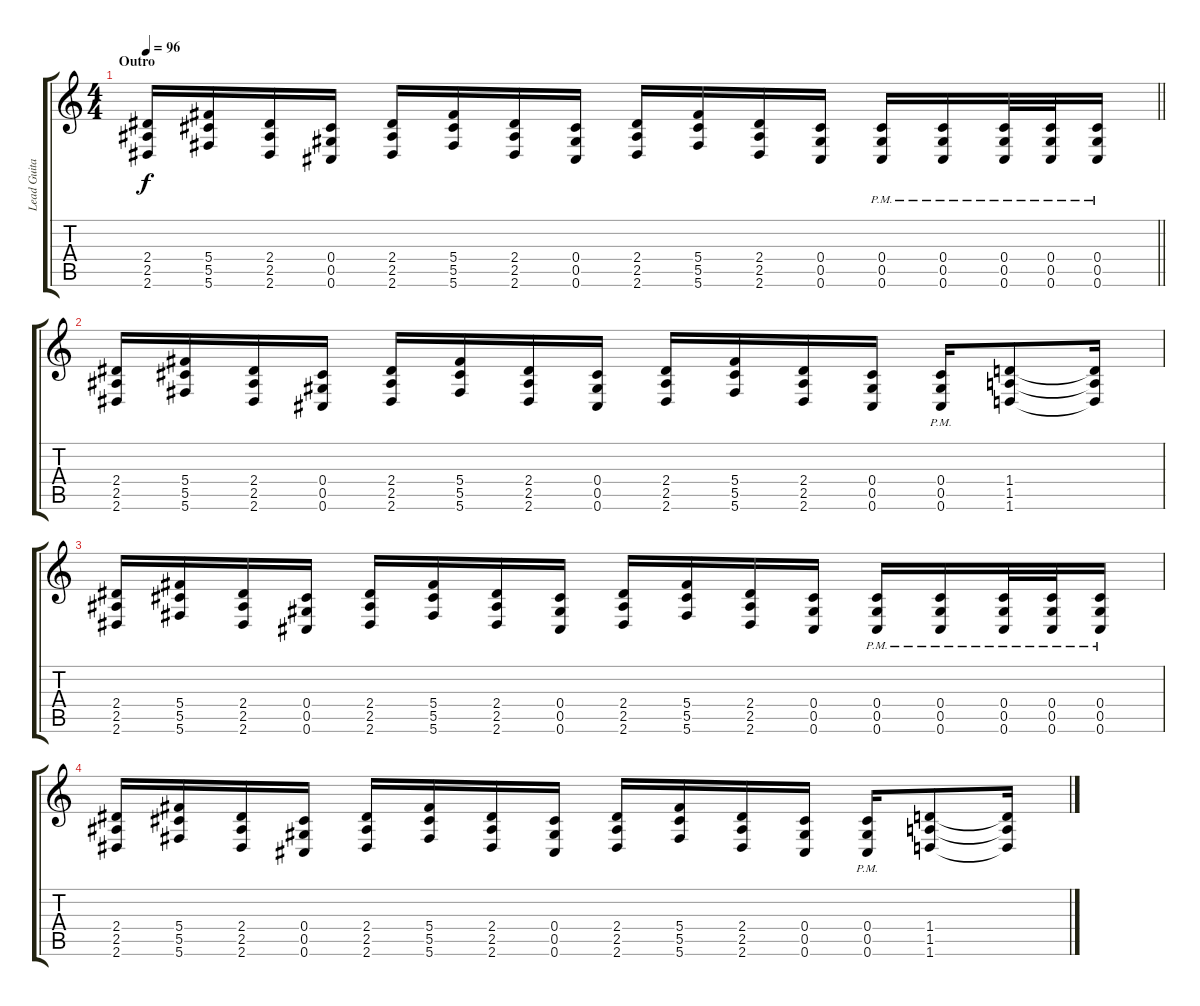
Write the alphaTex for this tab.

\track ("Lead Guitar" "Lead Guita") {instrument distortionguitar}
\staff {score tabs}
\tuning (Eb4 Bb3 Gb3 Db3 Ab2 Db2) {hide}
\ts (4 4)
\section ("" "Outro")
\tempo 96
\clef g2
\barLineRight lightlight
\ks c
(2.4 2.5 2.6).16{dy f} (5.4 5.5 5.6).16 (2.4 2.5 2.6).16 (0.4 0.5 0.6).16 (2.4 2.5 2.6).16 (5.4 5.5 5.6).16 (2.4 2.5 2.6).16 (0.4 0.5 0.6).16 (2.4 2.5 2.6).16 (5.4 5.5 5.6).16 (2.4 2.5 2.6).16 (0.4 0.5 0.6).16 (0.4{pm} 0.5{pm} 0.6{pm}).16 (0.4{pm} 0.5{pm} 0.6{pm}).16 (0.4{pm} 0.5{pm} 0.6{pm}).32 (0.4{pm} 0.5{pm} 0.6{pm}).32 (0.4{pm} 0.5{pm} 0.6{pm}).16 |
(2.4 2.5 2.6).16 (5.4 5.5 5.6).16 (2.4 2.5 2.6).16 (0.4 0.5 0.6).16 (2.4 2.5 2.6).16 (5.4 5.5 5.6).16 (2.4 2.5 2.6).16 (0.4 0.5 0.6).16 (2.4 2.5 2.6).16 (5.4 5.5 5.6).16 (2.4 2.5 2.6).16 (0.4 0.5 0.6).16 (0.4{pm} 0.5{pm} 0.6{pm}).16 (1.4 1.5 1.6).8 (1.4{t} 1.5{t} 1.6{t}).16 |
(2.4 2.5 2.6).16 (5.4 5.5 5.6).16 (2.4 2.5 2.6).16 (0.4 0.5 0.6).16 (2.4 2.5 2.6).16 (5.4 5.5 5.6).16 (2.4 2.5 2.6).16 (0.4 0.5 0.6).16 (2.4 2.5 2.6).16 (5.4 5.5 5.6).16 (2.4 2.5 2.6).16 (0.4 0.5 0.6).16 (0.4{pm} 0.5{pm} 0.6{pm}).16 (0.4{pm} 0.5{pm} 0.6{pm}).16 (0.4{pm} 0.5{pm} 0.6{pm}).32 (0.4{pm} 0.5{pm} 0.6{pm}).32 (0.4{pm} 0.5{pm} 0.6{pm}).16 |
(2.4 2.5 2.6).16 (5.4 5.5 5.6).16 (2.4 2.5 2.6).16 (0.4 0.5 0.6).16 (2.4 2.5 2.6).16 (5.4 5.5 5.6).16 (2.4 2.5 2.6).16 (0.4 0.5 0.6).16 (2.4 2.5 2.6).16 (5.4 5.5 5.6).16 (2.4 2.5 2.6).16 (0.4 0.5 0.6).16 (0.4{pm} 0.5{pm} 0.6{pm}).16 (1.4 1.5 1.6).8 (1.4{t} 1.5{t} 1.6{t}).16
